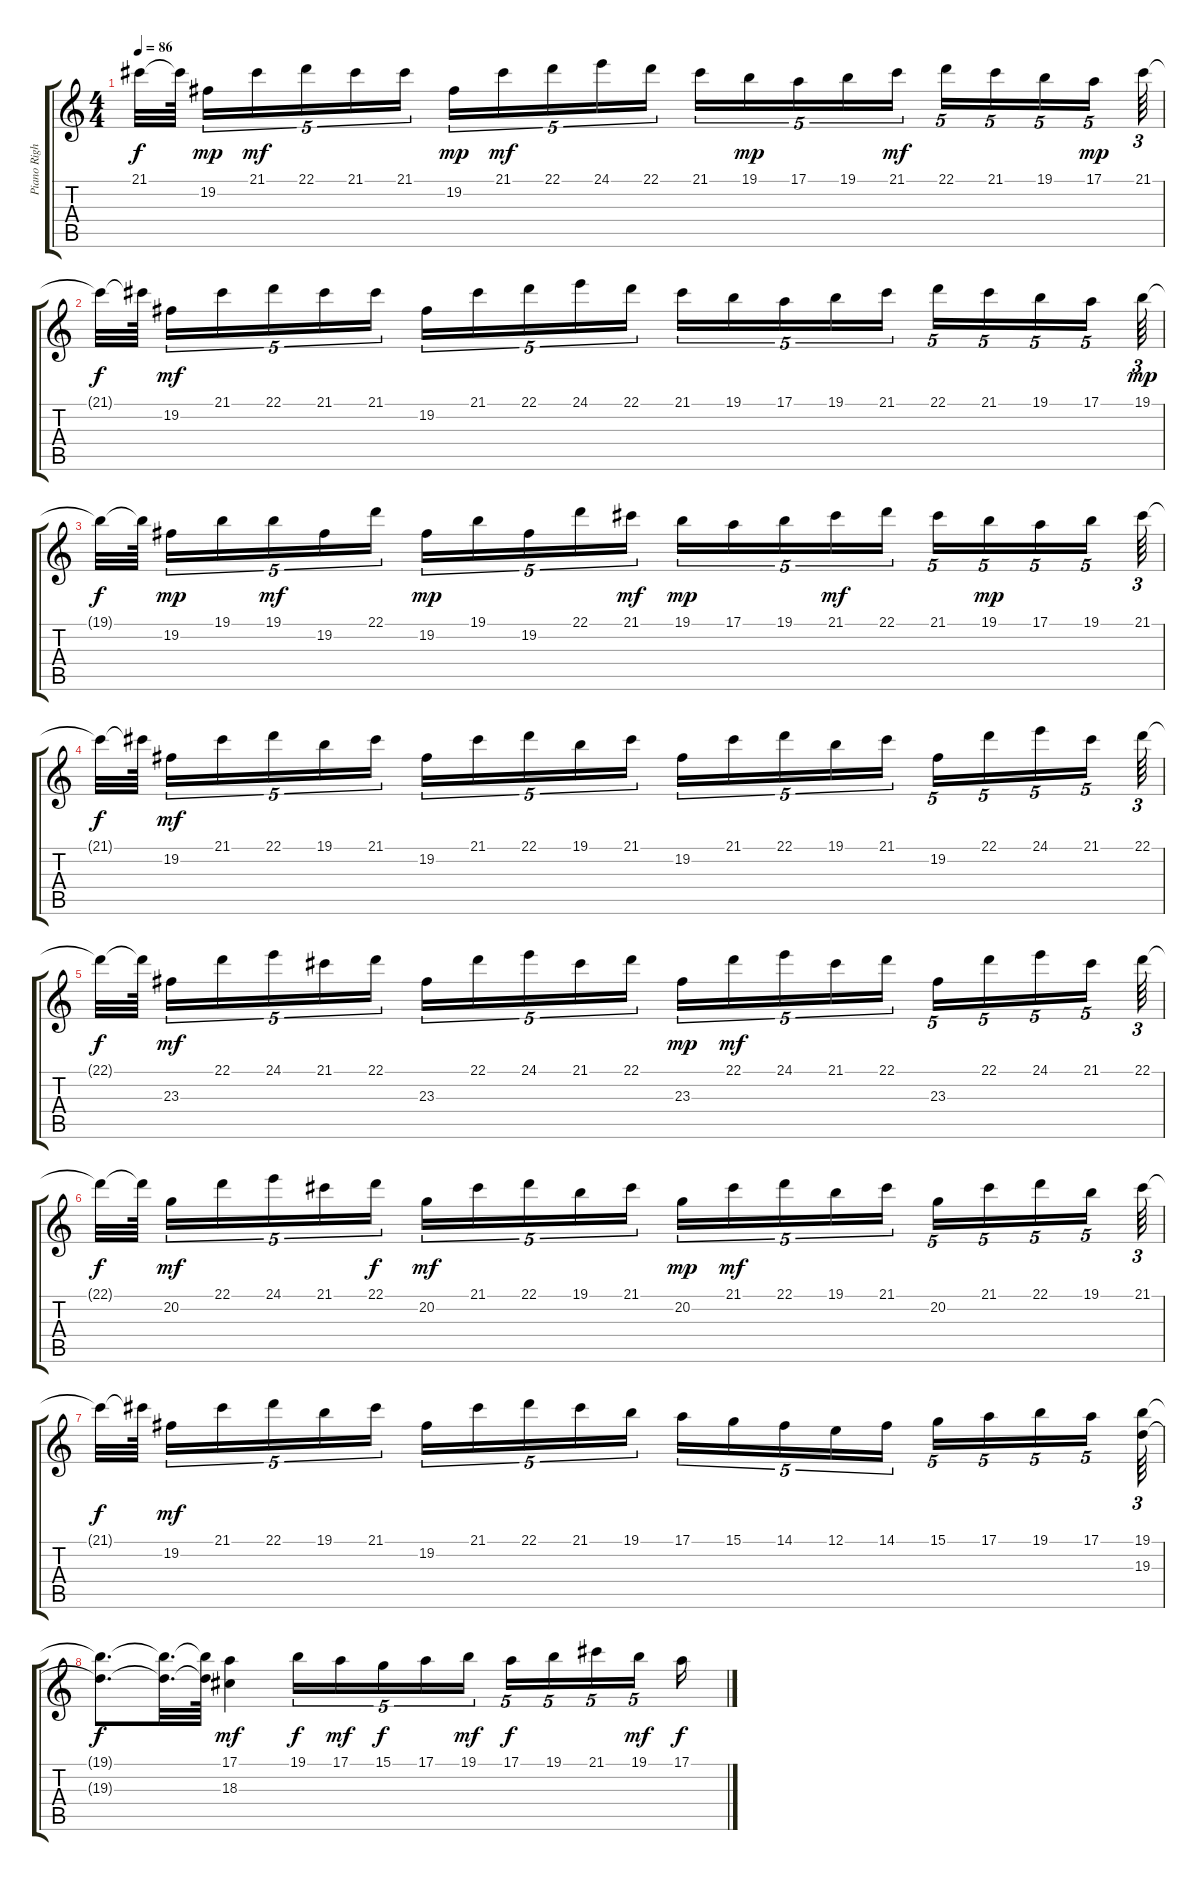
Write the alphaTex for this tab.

\track ("Piano Right" "Piano Righ") {instrument acousticgrandpiano}
\staff {score tabs}
\tuning (E4 B3 G3 D3 A2 E2) {hide}
\ts (4 4)
\tempo 86
\clef g2
\ks c
21.1{t}.32{dy f} 21.1{t}.64{beam splitsecondary} 19.2.16{tu (5 4) dy mp} 21.1.16{tu (5 4) dy mf} 22.1.16{tu (5 4)} 21.1.16{tu (5 4)} 21.1.16{tu (5 4)} 19.2.16{tu (5 4) dy mp} 21.1.16{tu (5 4) dy mf} 22.1.16{tu (5 4)} 24.1.16{tu (5 4)} 22.1.16{tu (5 4)} 21.1.16{tu (5 4)} 19.1.16{tu (5 4) dy mp} 17.1.16{tu (5 4)} 19.1.16{tu (5 4)} 21.1.16{tu (5 4) dy mf} 22.1.16{tu (5 4)} 21.1.16{tu (5 4)} 19.1.16{tu (5 4)} 17.1.16{tu (5 4) dy mp} 21.1.64{tu (3 2)} |
21.1{t}.32{dy f} 21.1{t}.64{beam splitsecondary} 19.2.16{tu (5 4) dy mf} 21.1.16{tu (5 4)} 22.1.16{tu (5 4)} 21.1.16{tu (5 4)} 21.1.16{tu (5 4)} 19.2.16{tu (5 4)} 21.1.16{tu (5 4)} 22.1.16{tu (5 4)} 24.1.16{tu (5 4)} 22.1.16{tu (5 4)} 21.1.16{tu (5 4)} 19.1.16{tu (5 4)} 17.1.16{tu (5 4)} 19.1.16{tu (5 4)} 21.1.16{tu (5 4)} 22.1.16{tu (5 4)} 21.1.16{tu (5 4)} 19.1.16{tu (5 4)} 17.1.16{tu (5 4)} 19.1.64{tu (3 2) dy mp} |
19.1{t}.32{dy f} 19.1{t}.64{beam splitsecondary} 19.2.16{tu (5 4) dy mp} 19.1.16{tu (5 4)} 19.1.16{tu (5 4) dy mf} 19.2.16{tu (5 4)} 22.1.16{tu (5 4)} 19.2.16{tu (5 4) dy mp} 19.1.16{tu (5 4)} 19.2.16{tu (5 4)} 22.1.16{tu (5 4)} 21.1.16{tu (5 4) dy mf} 19.1.16{tu (5 4) dy mp} 17.1.16{tu (5 4)} 19.1.16{tu (5 4)} 21.1.16{tu (5 4) dy mf} 22.1.16{tu (5 4)} 21.1.16{tu (5 4)} 19.1.16{tu (5 4) dy mp} 17.1.16{tu (5 4)} 19.1.16{tu (5 4)} 21.1.64{tu (3 2)} |
21.1{t}.32{dy f} 21.1{t}.64{beam splitsecondary} 19.2.16{tu (5 4) dy mf} 21.1.16{tu (5 4)} 22.1.16{tu (5 4)} 19.1.16{tu (5 4)} 21.1.16{tu (5 4)} 19.2.16{tu (5 4)} 21.1.16{tu (5 4)} 22.1.16{tu (5 4)} 19.1.16{tu (5 4)} 21.1.16{tu (5 4)} 19.2.16{tu (5 4)} 21.1.16{tu (5 4)} 22.1.16{tu (5 4)} 19.1.16{tu (5 4)} 21.1.16{tu (5 4)} 19.2.16{tu (5 4)} 22.1.16{tu (5 4)} 24.1.16{tu (5 4)} 21.1.16{tu (5 4)} 22.1.64{tu (3 2)} |
22.1{t}.32{dy f} 22.1{t}.64{beam splitsecondary} 23.3.16{tu (5 4) dy mf} 22.1.16{tu (5 4)} 24.1.16{tu (5 4)} 21.1.16{tu (5 4)} 22.1.16{tu (5 4)} 23.3.16{tu (5 4)} 22.1.16{tu (5 4)} 24.1.16{tu (5 4)} 21.1.16{tu (5 4)} 22.1.16{tu (5 4)} 23.3.16{tu (5 4) dy mp} 22.1.16{tu (5 4) dy mf} 24.1.16{tu (5 4)} 21.1.16{tu (5 4)} 22.1.16{tu (5 4)} 23.3.16{tu (5 4)} 22.1.16{tu (5 4)} 24.1.16{tu (5 4)} 21.1.16{tu (5 4)} 22.1.64{tu (3 2)} |
22.1{t}.32{dy f} 22.1{t}.64{beam splitsecondary} 20.2.16{tu (5 4) dy mf} 22.1.16{tu (5 4)} 24.1.16{tu (5 4)} 21.1.16{tu (5 4)} 22.1.16{tu (5 4) dy f} 20.2.16{tu (5 4) dy mf} 21.1.16{tu (5 4)} 22.1.16{tu (5 4)} 19.1.16{tu (5 4)} 21.1.16{tu (5 4)} 20.2.16{tu (5 4) dy mp} 21.1.16{tu (5 4) dy mf} 22.1.16{tu (5 4)} 19.1.16{tu (5 4)} 21.1.16{tu (5 4)} 20.2.16{tu (5 4)} 21.1.16{tu (5 4)} 22.1.16{tu (5 4)} 19.1.16{tu (5 4)} 21.1.64{tu (3 2)} |
21.1{t}.32{dy f} 21.1{t}.64{beam splitsecondary} 19.2.16{tu (5 4) dy mf} 21.1.16{tu (5 4)} 22.1.16{tu (5 4)} 19.1.16{tu (5 4)} 21.1.16{tu (5 4)} 19.2.16{tu (5 4)} 21.1.16{tu (5 4)} 22.1.16{tu (5 4)} 21.1.16{tu (5 4)} 19.1.16{tu (5 4)} 17.1.16{tu (5 4)} 15.1.16{tu (5 4)} 14.1.16{tu (5 4)} 12.1.16{tu (5 4)} 14.1.16{tu (5 4)} 15.1.16{tu (5 4)} 17.1.16{tu (5 4)} 19.1.16{tu (5 4)} 17.1.16{tu (5 4)} (19.1 19.3).64{tu (3 2)} |
(19.1{t} 19.3{t}).8{d dy f} (19.1{t} 19.3{t}).32{d} (19.1{t} 19.3{t}).64 (17.1 18.3).4{dy mf} 19.1.16{tu (5 4) dy f} 17.1.16{tu (5 4) dy mf} 15.1.16{tu (5 4) dy f} 17.1.16{tu (5 4)} 19.1.16{tu (5 4) dy mf} 17.1.16{tu (5 4) dy f} 19.1.16{tu (5 4)} 21.1.16{tu (5 4)} 19.1.16{tu (5 4) dy mf beam splitsecondary} 17.1.16{dy f}
